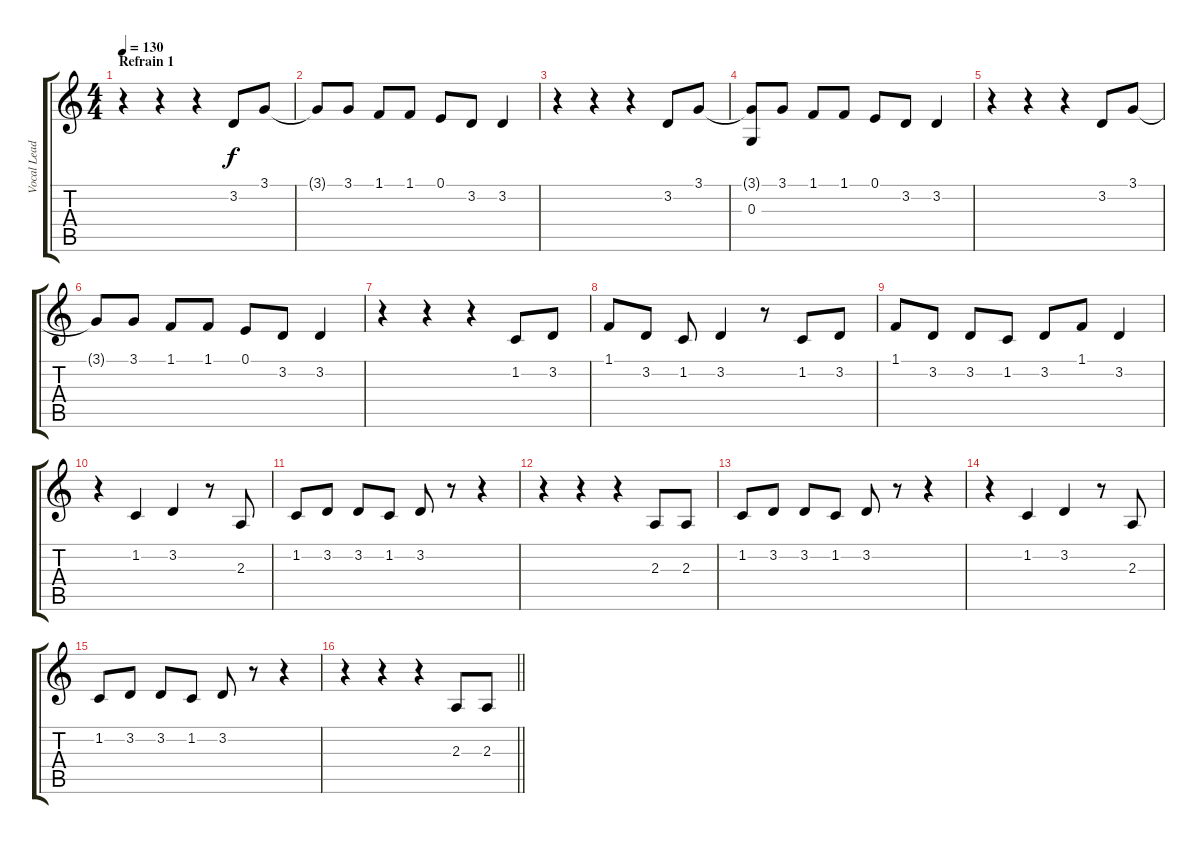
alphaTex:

\track ("Vocal Lead" "Vocal Lead") {instrument brightacousticpiano}
\staff {score tabs}
\tuning (E4 B3 G3 D3 A2 E2) {hide}
\ts (4 4)
\section ("" "Refrain 1")
\tempo 130
\clef g2
\ks c
r.4{dy f} r.4 r.4 3.2.8 3.1.8 |
3.1{t}.8 3.1.8 1.1.8 1.1.8 0.1.8 3.2.8 3.2.4 |
r.4 r.4 r.4 3.2.8 3.1.8 |
(3.1{t} 0.3).8 3.1.8 1.1.8 1.1.8 0.1.8 3.2.8 3.2.4 |
r.4 r.4 r.4 3.2.8 3.1.8 |
3.1{t}.8 3.1.8 1.1.8 1.1.8 0.1.8 3.2.8 3.2.4 |
r.4 r.4 r.4 1.2.8 3.2.8 |
1.1.8 3.2.8 1.2.8 3.2.4 r.8 1.2.8 3.2.8 |
1.1.8 3.2.8 3.2.8 1.2.8 3.2.8 1.1.8 3.2.4 |
r.4 1.2.4 3.2.4 r.8 2.3.8 |
1.2.8 3.2.8 3.2.8 1.2.8 3.2.8 r.8 r.4 |
r.4 r.4 r.4 2.3.8 2.3.8 |
1.2.8 3.2.8 3.2.8 1.2.8 3.2.8 r.8 r.4 |
r.4 1.2.4 3.2.4 r.8 2.3.8 |
1.2.8 3.2.8 3.2.8 1.2.8 3.2.8 r.8 r.4 |
\barLineRight lightlight
r.4 r.4 r.4 2.3.8 2.3.8
